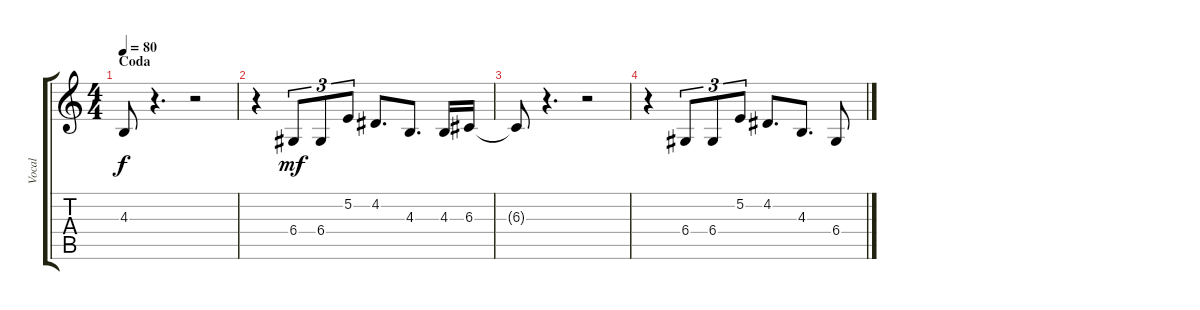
\track ("Vocal" "Vocal") {instrument acousticgrandpiano}
\staff {score tabs}
\tuning (E4 B3 G3 D3 A2 E2) {hide}
\ts (4 4)
\section ("" "Coda")
\tempo 80
\clef g2
\ks c
4.3.8{dy f} r.4{d} r.2 |
r.4 6.4.8{tu (3 2) dy mf} 6.4.8{tu (3 2)} 5.2.8{tu (3 2)} 4.2.8{d} 4.3.8{d} 4.3.16 6.3.16 |
6.3{t}.8 r.4{d} r.2 |
r.4 6.4.8{tu (3 2)} 6.4.8{tu (3 2)} 5.2.8{tu (3 2)} 4.2.8{d} 4.3.8{d} 6.4.8
